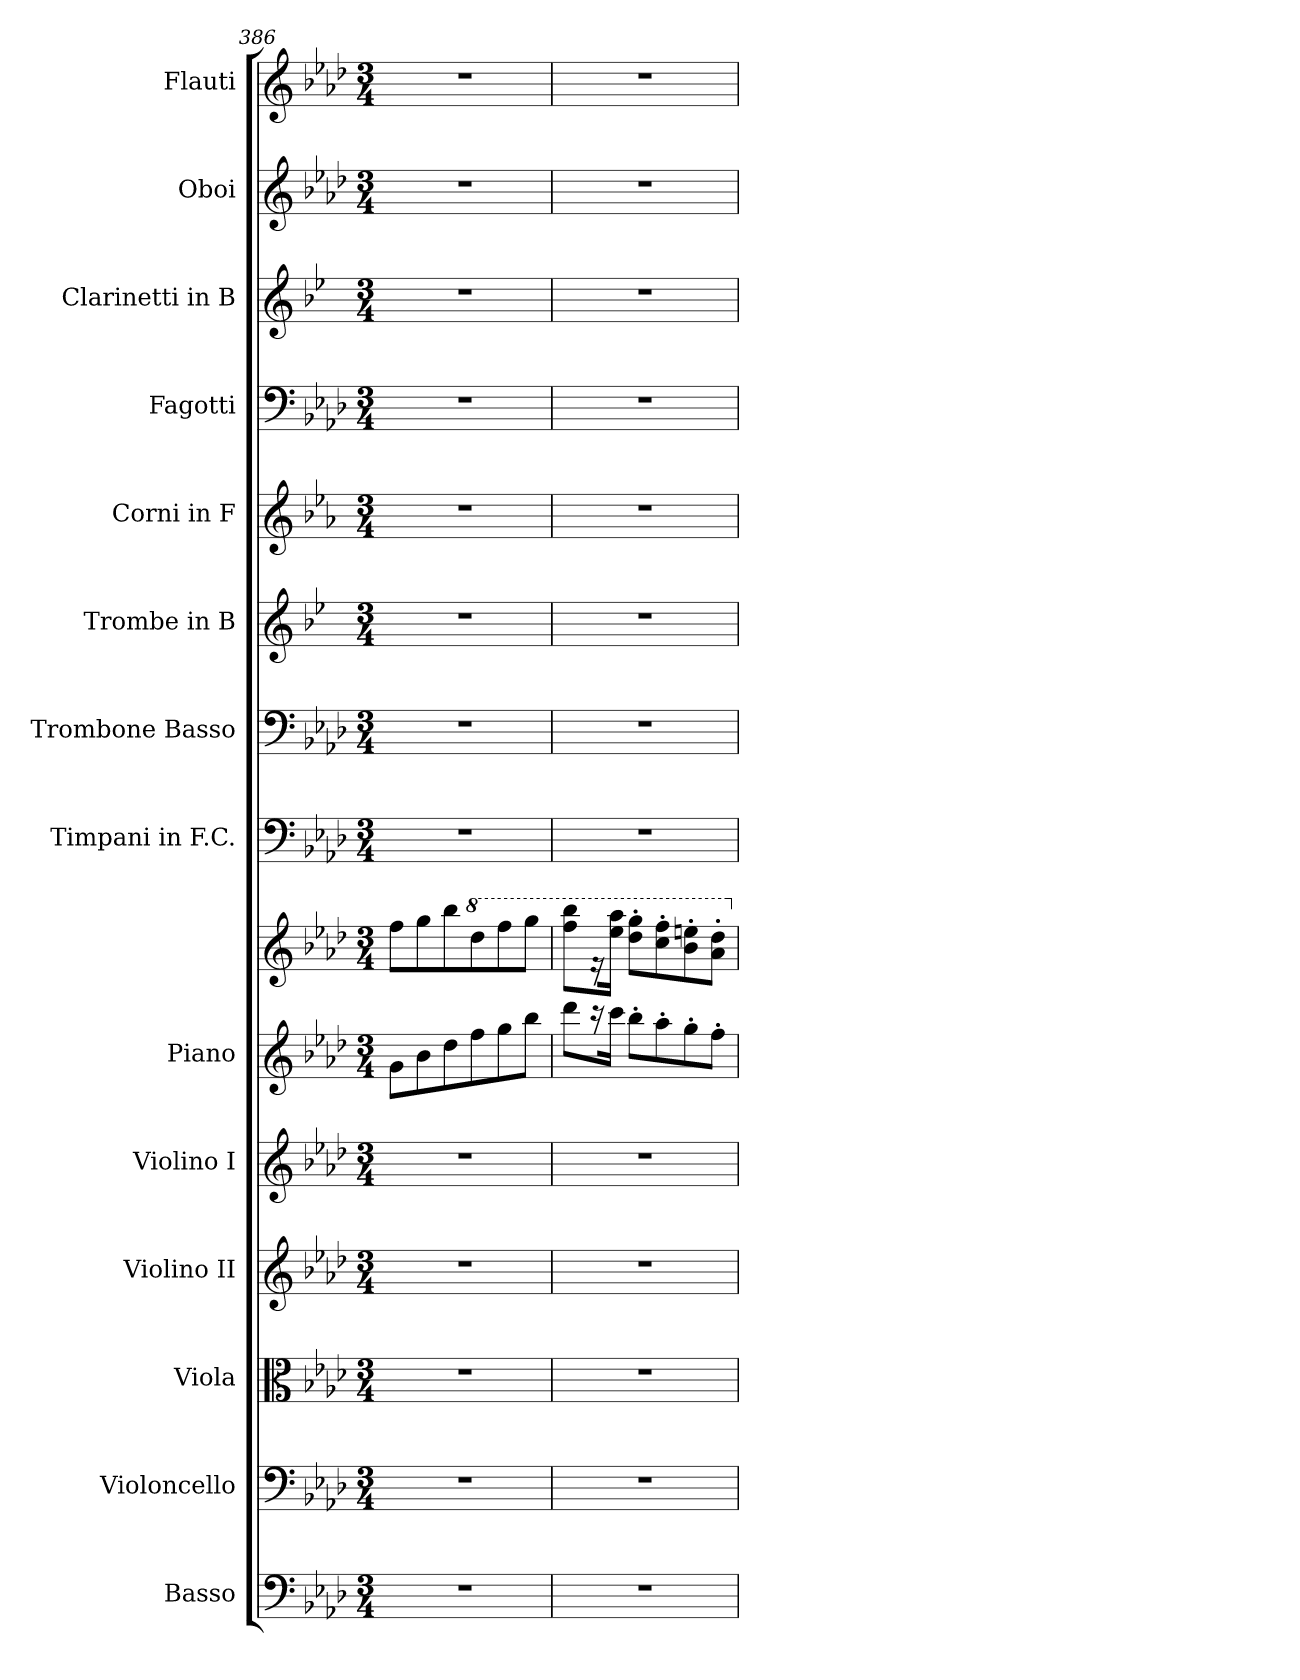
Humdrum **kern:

**kern	**kern	**kern	**kern	**kern	**kern	**kern	**kern	**kern	**kern	**kern	**kern	**kern	**kern	**kern
*part14	*part13	*part12	*part11	*part10	*part9	*part9	*part8	*part7	*part6	*part5	*part4	*part3	*part2	*part1
*staff15	*staff14	*staff13	*staff12	*staff11	*staff10	*staff9	*staff8	*staff7	*staff6	*staff5	*staff4	*staff3	*staff2	*staff1
*I"Basso	*I"Violoncello	*I"Viola	*I"Violino II	*I"Violino I	*I"Piano	*	*I"Timpani in F.C.	*I"Trombone Basso	*I"Trombe in B	*I"Corni in F	*I"Fagotti	*I"Clarinetti in B	*I"Oboi	*I"Flauti
*	*	*	*	*	*I'Pno.	*	*I'Timp.	*	*	*	*	*	*I'Ob.	*I'Fl.
*clefF4	*clefF4	*clefC3	*clefG2	*clefG2	*clefG2	*clefG2	*clefF4	*clefF4	*clefG2	*clefG2	*clefF4	*clefG2	*clefG2	*clefG2
*ITrd7c12	*	*	*	*	*	*	*	*	*ITrd1c2	*ITrd4c7	*	*ITrd1c2	*	*
*k[b-e-a-d-]	*k[b-e-a-d-]	*k[b-e-a-d-]	*k[b-e-a-d-]	*k[b-e-a-d-]	*k[b-e-a-d-]	*k[b-e-a-d-]	*k[b-e-a-d-]	*k[b-e-a-d-]	*k[b-e-a-d-]	*k[b-e-a-d-]	*k[b-e-a-d-]	*k[b-e-a-d-]	*k[b-e-a-d-]	*k[b-e-a-d-]
*M3/4	*M3/4	*M3/4	*M3/4	*M3/4	*M3/4	*M3/4	*M3/4	*M3/4	*M3/4	*M3/4	*M3/4	*M3/4	*M3/4	*M3/4
=386	=386	=386	=386	=386	=386	=386	=386	=386	=386	=386	=386	=386	=386	=386
2.r	2.r	2.r	2.r	2.r	8g\L	8ff\L	2.r	2.r	2.r	2.r	2.r	2.r	2.r	2.r
.	.	.	.	.	8b-\	8gg\	.	.	.	.	.	.	.	.
.	.	.	.	.	8dd-\	8bb-\	.	.	.	.	.	.	.	.
*	*	*	*	*	*	*8va	*	*	*	*	*	*	*	*
.	.	.	.	.	8ff\	8ddd-\	.	.	.	.	.	.	.	.
.	.	.	.	.	8gg\	8fff\	.	.	.	.	.	.	.	.
.	.	.	.	.	8bb-\J	8ggg\J	.	.	.	.	.	.	.	.
=387	=387	=387	=387	=387	=387	=387	=387	=387	=387	=387	=387	=387	=387	=387
2.r	2.r	2.r	2.r	2.r	8ddd-\L	8fff\ 8bbb-\L	2.r	2.r	2.r	2.r	2.r	2.r	2.r	2.r
.	.	.	.	.	16rccc	16rff	.	.	.	.	.	.	.	.
.	.	.	.	.	16ccc\Jk	16eee-\ 16aaa-\Jk	.	.	.	.	.	.	.	.
.	.	.	.	.	8bb-'\L	8ddd-\' 8ggg\'L	.	.	.	.	.	.	.	.
.	.	.	.	.	8aa-'\	8ccc\' 8fff\'	.	.	.	.	.	.	.	.
.	.	.	.	.	8gg'\	8bb-\' 8eeen\'	.	.	.	.	.	.	.	.
.	.	.	.	.	8ff'\J	8aa-\' 8ddd-\'J	.	.	.	.	.	.	.	.
*	*	*	*	*	*	*X8va	*	*	*	*	*	*	*	*
=	=	=	=	=	=	=	=	=	=	=	=	=	=	=
*-	*-	*-	*-	*-	*-	*-	*-	*-	*-	*-	*-	*-	*-	*-
